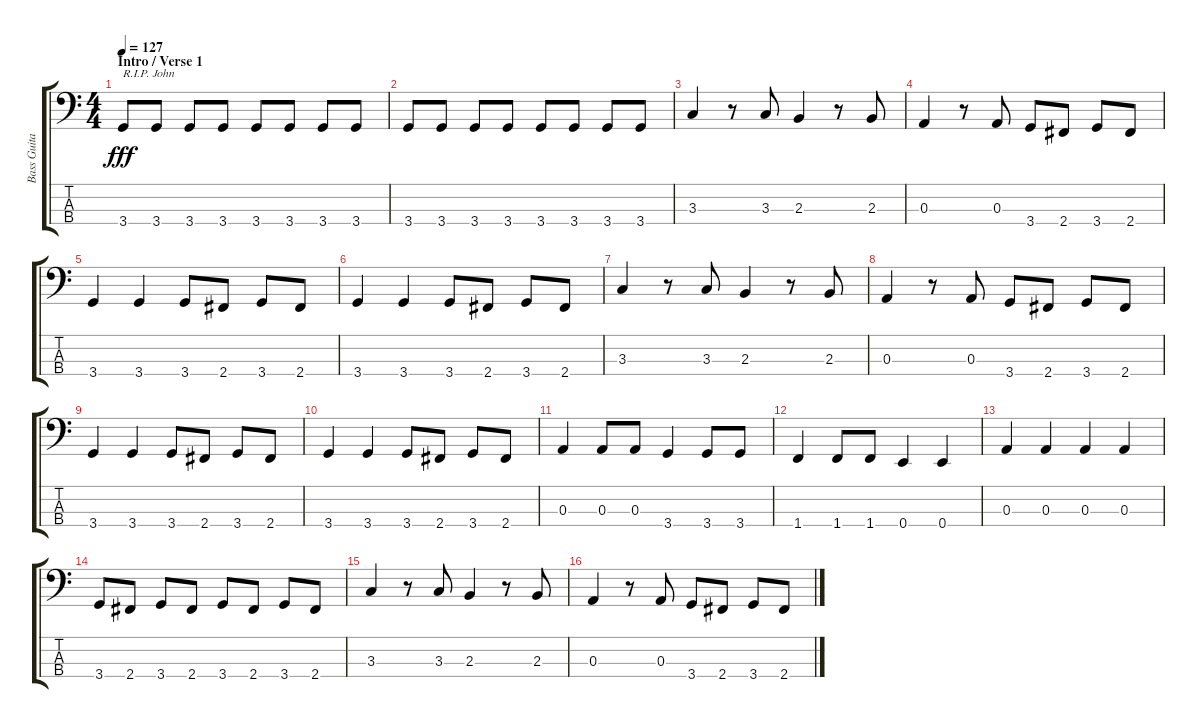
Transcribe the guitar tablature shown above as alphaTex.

\track ("Bass Guitar (Entwistle)" "Bass Guita") {instrument electricbassfinger}
\staff {score tabs}
\tuning (G2 D2 A1 E1) {hide}
\ts (4 4)
\section ("" "Intro / Verse 1")
\tempo 127
\clef f4
\ks c
3.4.8{txt "R.I.P. John" dy fff volume 14 instrument electricbassfinger} 3.4.8 3.4.8 3.4.8 3.4.8 3.4.8 3.4.8 3.4.8 |
3.4.8 3.4.8 3.4.8 3.4.8 3.4.8 3.4.8 3.4.8 3.4.8 |
3.3.4 r.8 3.3.8 2.3.4 r.8 2.3.8 |
0.3.4 r.8 0.3.8 3.4.8 2.4.8 3.4.8 2.4.8 |
3.4.4 3.4.4 3.4.8 2.4.8 3.4.8 2.4.8 |
3.4.4 3.4.4 3.4.8 2.4.8 3.4.8 2.4.8 |
3.3.4 r.8 3.3.8 2.3.4 r.8 2.3.8 |
0.3.4 r.8 0.3.8 3.4.8 2.4.8 3.4.8 2.4.8 |
3.4.4 3.4.4 3.4.8 2.4.8 3.4.8 2.4.8 |
3.4.4 3.4.4 3.4.8 2.4.8 3.4.8 2.4.8 |
0.3.4 0.3.8 0.3.8 3.4.4 3.4.8 3.4.8 |
1.4.4 1.4.8 1.4.8 0.4.4 0.4.4 |
0.3.4 0.3.4 0.3.4 0.3.4 |
3.4.8 2.4.8 3.4.8 2.4.8 3.4.8 2.4.8 3.4.8 2.4.8 |
3.3.4 r.8 3.3.8 2.3.4 r.8 2.3.8 |
0.3.4 r.8 0.3.8 3.4.8 2.4.8 3.4.8 2.4.8
